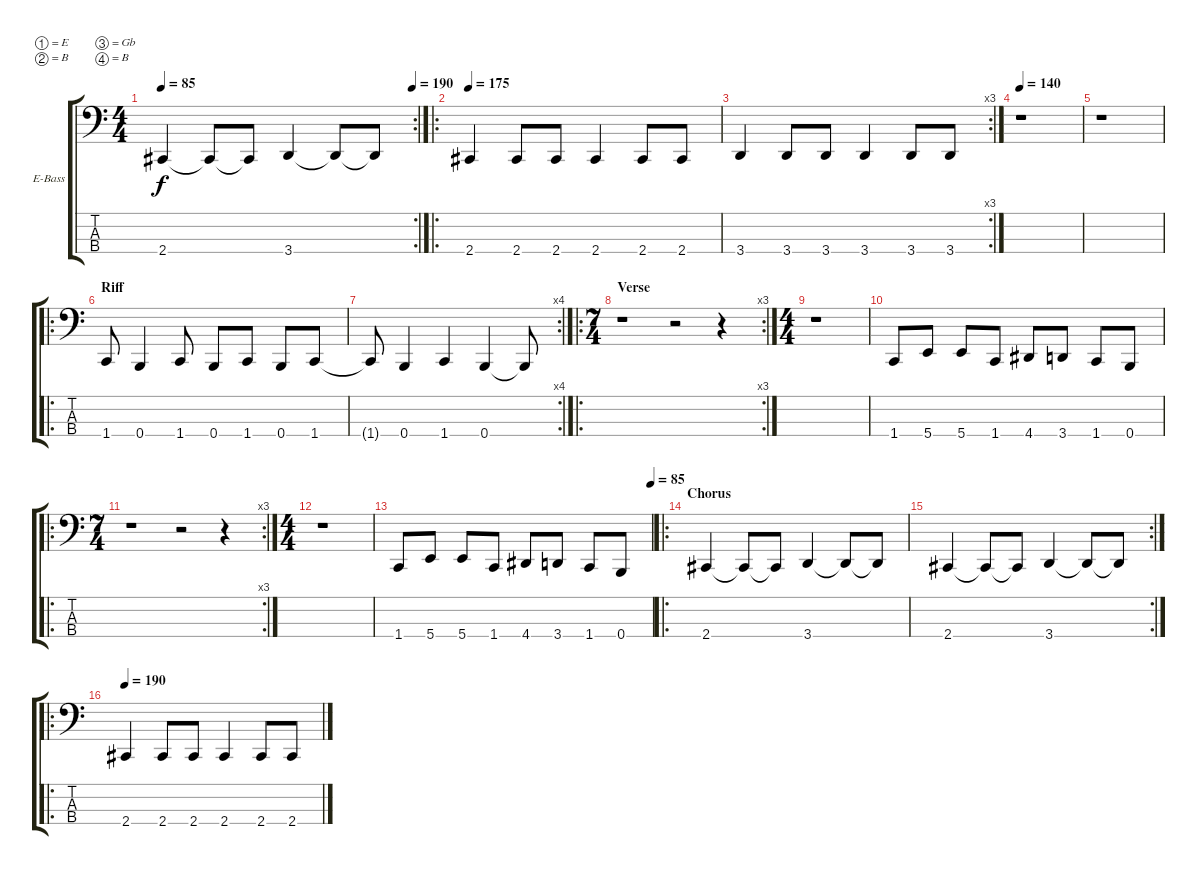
\bracketExtendMode groupsimilarinstruments
\firstSystemTrackNameOrientation horizontal
\otherSystemsTrackNameOrientation horizontal
\track ("Adam Duce" "E-Bass") {instrument electricbasspick}
\staff {score tabs}
\tuning (E2 B1 Gb1 B0)
\rc 2
\ts (4 4)
\tempo 85
\tempo (190 1)
\clef f4
\ks c
2.4.4{dy f} 2.4{t}.8 2.4{t}.8 3.4.4 3.4{t}.8 3.4{t}.8 |
\ro
\tempo 175
2.4.4 2.4.8 2.4.8 2.4.4 2.4.8 2.4.8 |
\rc 3
3.4.4 3.4.8 3.4.8 3.4.4 3.4.8 3.4.8 |
\tempo 140
r.1 |
r.1 |
\ro
\section ("" "Riff")
1.4.8 0.4.4 1.4.8 0.4.8 1.4.8 0.4.8 1.4.8 |
\rc 4
1.4{t}.8 0.4.4 1.4.4 0.4.4 0.4{t}.8 |
\ro
\rc 3
\ts (7 4)
\section ("" "Verse")
r.1 r.2 r.4 |
\ts (4 4)
r.1 |
1.4.8 5.4.8 5.4.8 1.4.8 4.4.8 3.4.8 1.4.8 0.4.8 |
\ro
\rc 3
\ts (7 4)
r.1 r.2 r.4 |
\ts (4 4)
r.1 |
\tempo (85 1)
1.4.8 5.4.8 5.4.8 1.4.8 4.4.8 3.4.8 1.4.8 0.4.8 |
\ro
\section ("" "Chorus")
2.4.4 2.4{t}.8 2.4{t}.8 3.4.4 3.4{t}.8 3.4{t}.8 |
\rc 2
2.4.4 2.4{t}.8 2.4{t}.8 3.4.4 3.4{t}.8 3.4{t}.8 |
\ro
\tempo 190
2.4.4 2.4.8 2.4.8 2.4.4 2.4.8 2.4.8
